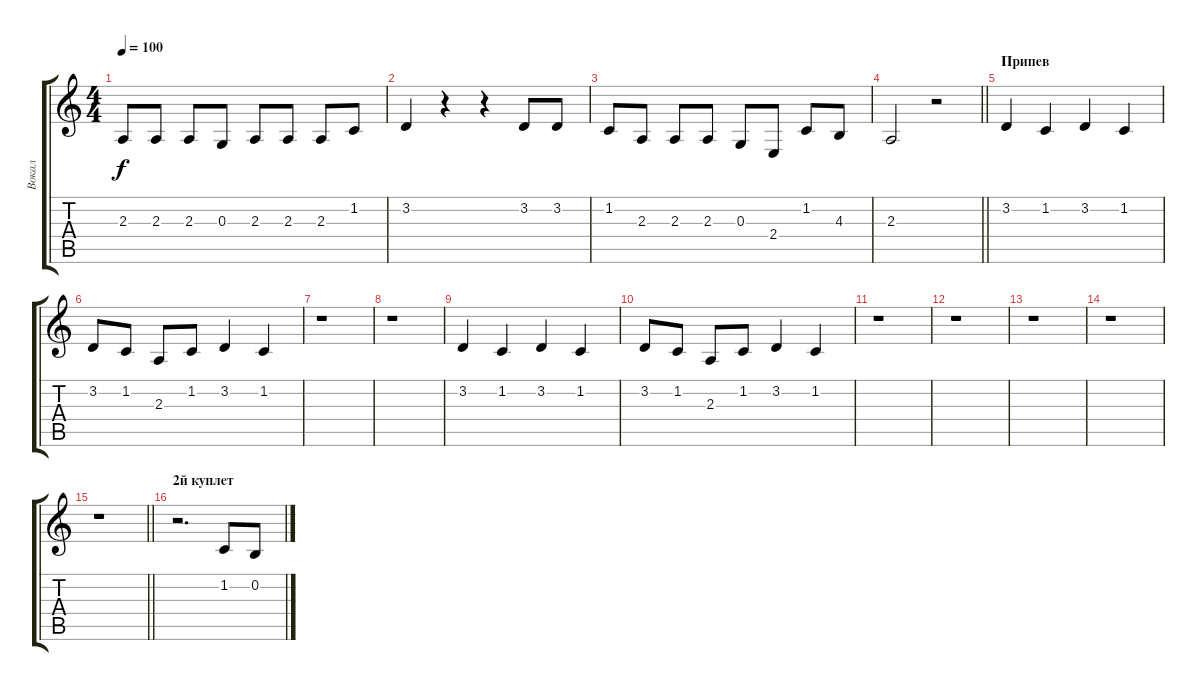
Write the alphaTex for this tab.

\track ("Вокал" "Вокал") {instrument tenorsax}
\staff {score tabs}
\tuning (E4 B3 G3 D3 A2 E2) {hide}
\ts (4 4)
\tempo 100
\clef g2
\ks c
2.3.8{dy f} 2.3.8 2.3.8 0.3.8 2.3.8 2.3.8 2.3.8 1.2.8 |
3.2.4 r.4 r.4 3.2.8 3.2.8 |
1.2.8 2.3.8 2.3.8 2.3.8 0.3.8 2.4.8 1.2.8 4.3.8 |
\barLineRight lightlight
2.3.2 r.2 |
\section ("" "Припев")
3.2.4 1.2.4 3.2.4 1.2.4 |
3.2.8 1.2.8 2.3.8 1.2.8 3.2.4 1.2.4 |
r.1 |
r.1 |
3.2.4 1.2.4 3.2.4 1.2.4 |
3.2.8 1.2.8 2.3.8 1.2.8 3.2.4 1.2.4 |
r.1 |
r.1 |
r.1 |
r.1 |
\barLineRight lightlight
r.1 |
\section ("" "2й куплет")
r.2{d} 1.2.8 0.2.8
